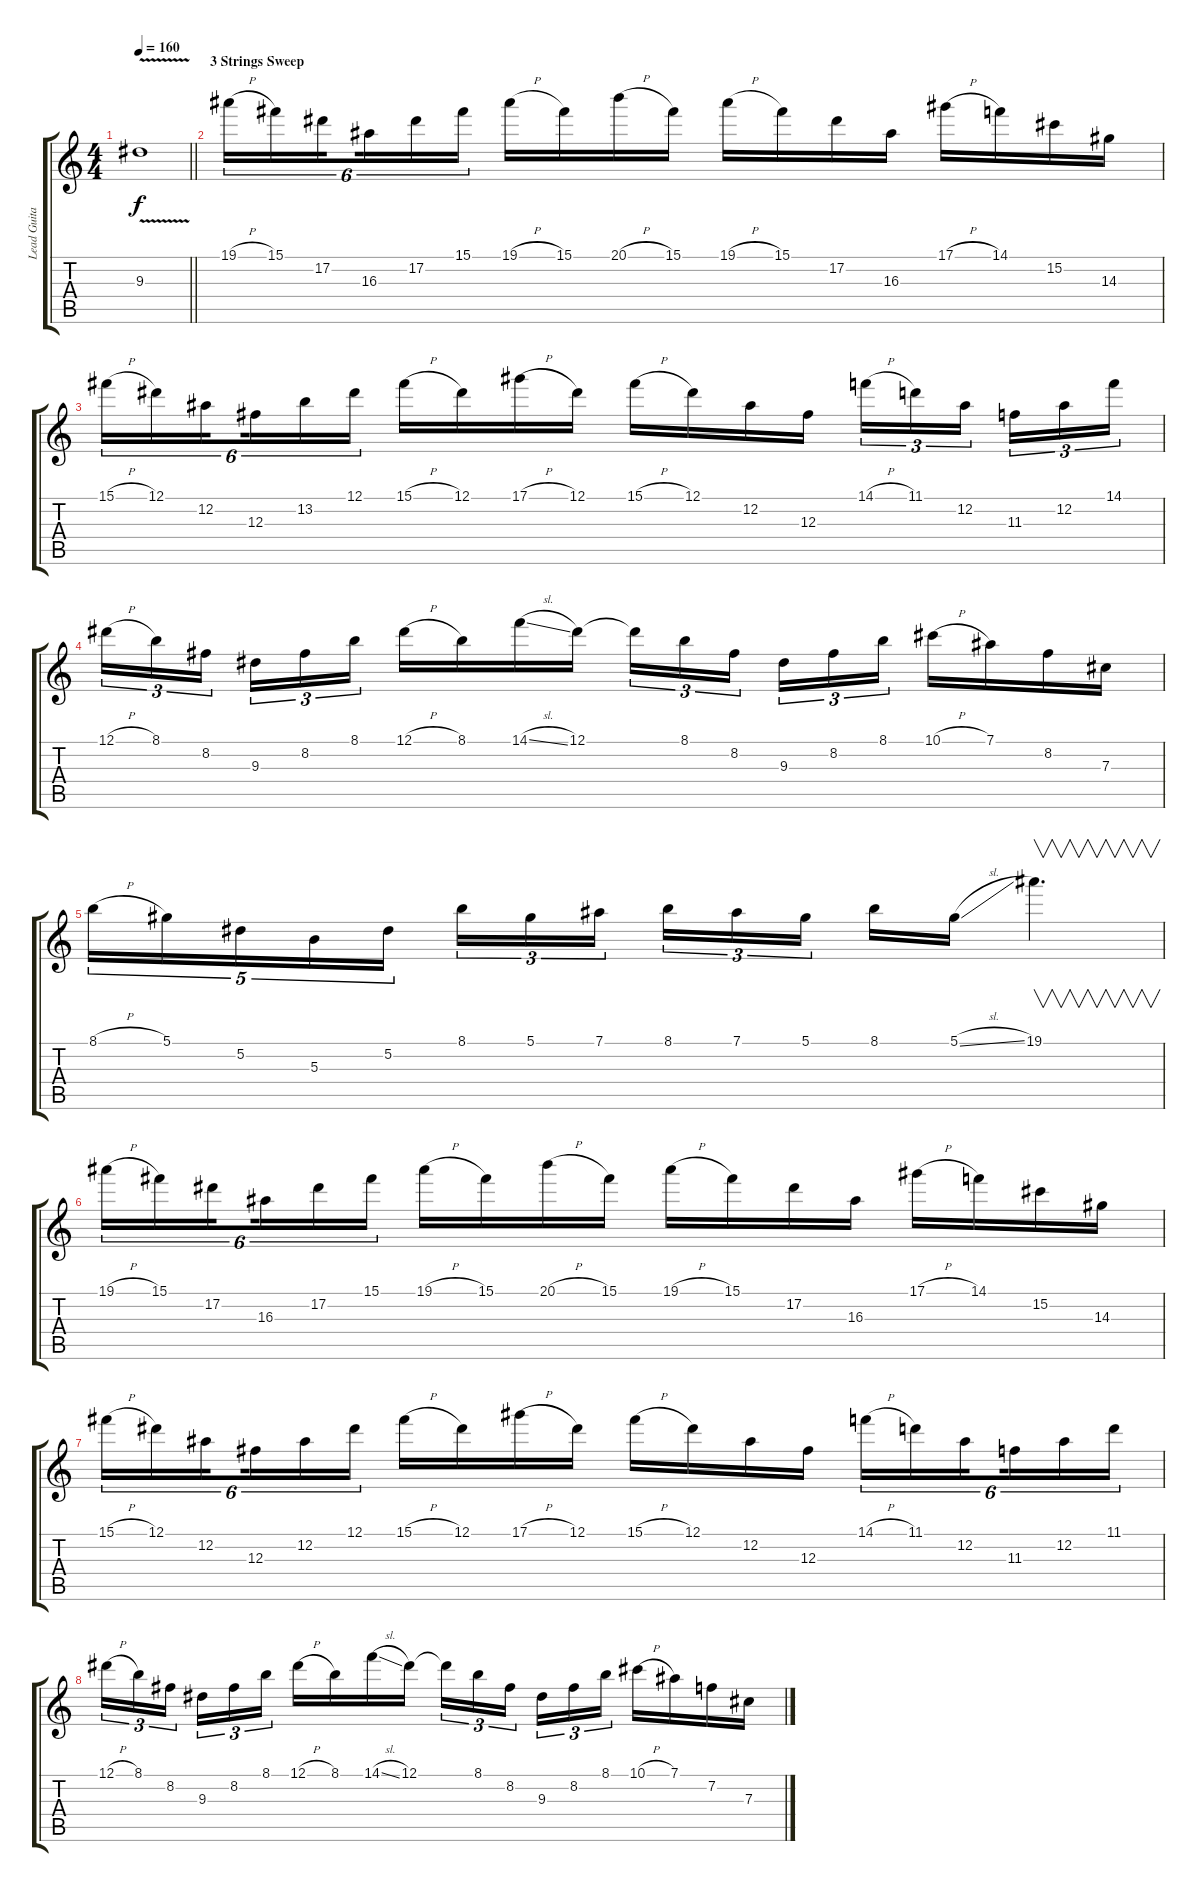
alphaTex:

\track ("Lead Guitar" "Lead Guita") {instrument overdrivenguitar}
\staff {score tabs}
\tuning (Eb4 Bb3 Gb3 Db3 Ab2 Eb2) {hide}
\ts (4 4)
\tempo 160
\clef g2
\barLineRight lightlight
\ks c
9.3{v}.1{dy f} |
\section ("" "3 Strings Sweep ")
19.1{h}.16{tu (6 4) txt ""} 15.1.16{tu (6 4)} 17.2.16{tu (6 4) beam splitsecondary} 16.3.16{tu (6 4)} 17.2.16{tu (6 4)} 15.1.16{tu (6 4)} 19.1{h}.16 15.1.16 20.1{h}.16 15.1.16 19.1{h}.16 15.1.16 17.2.16 16.3.16 17.1{h}.16 14.1.16 15.2.16 14.3.16 |
15.1{h}.16{tu (6 4)} 12.1.16{tu (6 4)} 12.2.16{tu (6 4) beam splitsecondary} 12.3.16{tu (6 4)} 13.2.16{tu (6 4)} 12.1.16{tu (6 4)} 15.1{h}.16 12.1.16 17.1{h}.16 12.1.16 15.1{h}.16 12.1.16 12.2.16 12.3.16 14.1{h}.16{tu (3 2)} 11.1.16{tu (3 2)} 12.2.16{tu (3 2) beam splitsecondary} 11.3.16{tu (3 2)} 12.2.16{tu (3 2)} 14.1.16{tu (3 2)} |
12.1{h}.16{tu (3 2)} 8.1.16{tu (3 2)} 8.2.16{tu (3 2) beam splitsecondary} 9.3.16{tu (3 2)} 8.2.16{tu (3 2)} 8.1.16{tu (3 2)} 12.1{h}.16 8.1.16 14.1{sl}.16 12.1.16 12.1{t}.16{tu (3 2)} 8.1.16{tu (3 2)} 8.2.16{tu (3 2) beam splitsecondary} 9.3.16{tu (3 2)} 8.2.16{tu (3 2)} 8.1.16{tu (3 2)} 10.1{h}.16 7.1.16 8.2.16 7.3.16 |
8.1{h}.16{tu (5 4)} 5.1.16{tu (5 4)} 5.2.16{tu (5 4)} 5.3.16{tu (5 4)} 5.2.16{tu (5 4)} 8.1.16{tu (3 2)} 5.1.16{tu (3 2)} 7.1.16{tu (3 2) beam splitsecondary} 8.1.16{tu (3 2)} 7.1.16{tu (3 2)} 5.1.16{tu (3 2)} 8.1.16 5.1{sl}.16 19.1.4{v d} |
19.1{h}.16{tu (6 4)} 15.1.16{tu (6 4)} 17.2.16{tu (6 4) beam splitsecondary} 16.3.16{tu (6 4)} 17.2.16{tu (6 4)} 15.1.16{tu (6 4)} 19.1{h}.16 15.1.16 20.1{h}.16 15.1.16 19.1{h}.16 15.1.16 17.2.16 16.3.16 17.1{h}.16 14.1.16 15.2.16 14.3.16 |
15.1{h}.16{tu (6 4)} 12.1.16{tu (6 4)} 12.2.16{tu (6 4) beam splitsecondary} 12.3.16{tu (6 4)} 12.2.16{tu (6 4)} 12.1.16{tu (6 4)} 15.1{h}.16 12.1.16 17.1{h}.16 12.1.16 15.1{h}.16 12.1.16 12.2.16 12.3.16 14.1{h}.16{tu (6 4)} 11.1.16{tu (6 4)} 12.2.16{tu (6 4) beam splitsecondary} 11.3.16{tu (6 4)} 12.2.16{tu (6 4)} 11.1.16{tu (6 4)} |
12.1{h}.16{tu (3 2)} 8.1.16{tu (3 2)} 8.2.16{tu (3 2) beam splitsecondary} 9.3.16{tu (3 2)} 8.2.16{tu (3 2)} 8.1.16{tu (3 2)} 12.1{h}.16 8.1.16 14.1{sl}.16 12.1.16 12.1{t}.16{tu (3 2)} 8.1.16{tu (3 2)} 8.2.16{tu (3 2) beam splitsecondary} 9.3.16{tu (3 2)} 8.2.16{tu (3 2)} 8.1.16{tu (3 2)} 10.1{h}.16 7.1.16 7.2.16 7.3.16
